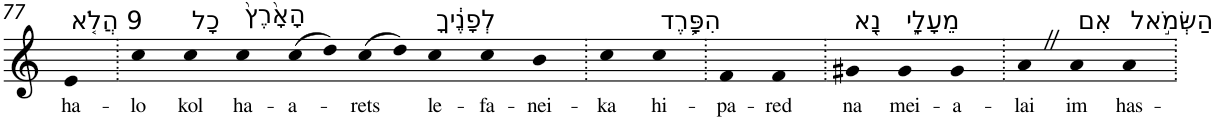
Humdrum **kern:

**kern	**text
*part1	*part1
*staff1	*staff1
*I"Piano	*
*I'Pno	*
!!LO:PB:g=z
*clefG2	*
*k[]	*
=77	=77
!LO:TX:a:t=9 הֲלֹ֤א	!
!	!LO:LY:b
4e	ha-
=78.	=78.
!	!LO:LY:b
4cc	-lo
!LO:TX:a:t=כָל	!
!	!LO:LY:b
4cc	kol
!LO:TX:a:t=הָאָ֙רֶץ֙	!
!	!LO:LY:b
4cc	ha-
!	!LO:LY:b
(>8cc	-a-
8dd)	.
!	!LO:LY:b
(>8cc	-rets
8dd)	.
!LO:TX:a:t=לְפָנֶ֔יךָ	!
!	!LO:LY:b
4cc	le-
!	!LO:LY:b
4cc	-fa-
!	!LO:LY:b
4b	-nei-
=79.	=79.
!	!LO:LY:b
4cc	-ka
!LO:TX:a:t=הִפָּ֥רֶד	!
!	!LO:LY:b
4cc	hi-
=80.	=80.
!	!LO:LY:b
4f	-pa-
!	!LO:LY:b
4f	-red
=81.	=81.
!LO:TX:a:t=נָ֖א	!
!	!LO:LY:b
4g#X	na
!LO:TX:a:t=מֵעָלָ֑י	!
!	!LO:LY:b
4g#	mei-
!	!LO:LY:b
4g#	-a-
=82.	=82.
!	!LO:LY:b
4aZ	-lai
!LO:TX:a:t=אִם	!
!	!LO:LY:b
4a	im
!LO:TX:a:t=הַשְּׂמֹ֣אל	!
!	!LO:LY:b
4a	has-
=.	=.
*-	*-
